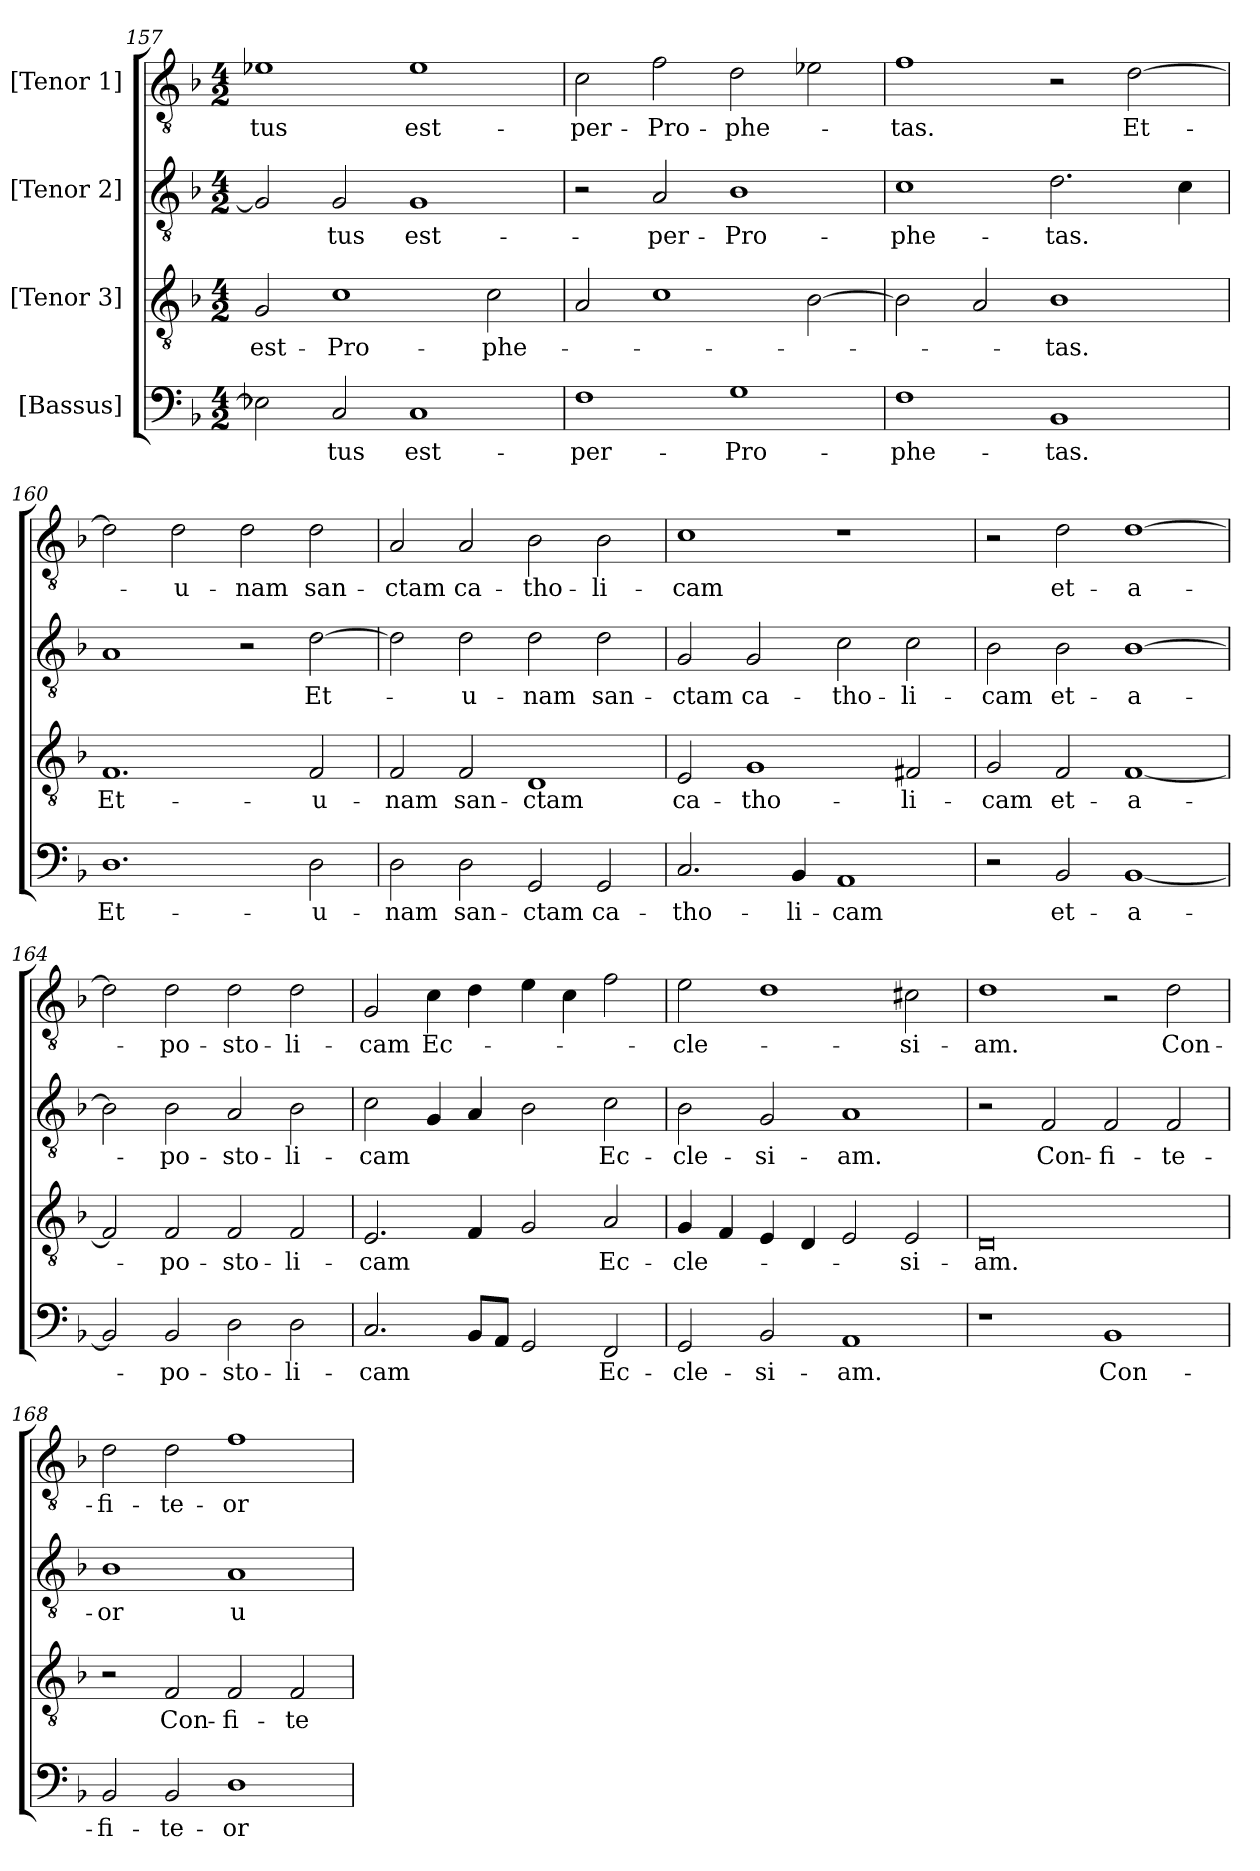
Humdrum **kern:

**kern	**text	**kern	**text	**kern	**text	**kern	**text
*part4	*part4	*part3	*part3	*part2	*part2	*part1	*part1
*staff4	*staff4	*staff3	*staff3	*staff2	*staff2	*staff1	*staff1
*I"[Bassus]	*	*I"[Tenor 3]	*	*I"[Tenor 2]	*	*I"[Tenor 1]	*
*clefF4	*	*clefGv2	*	*clefGv2	*	*clefGv2	*
*k[b-]	*	*k[b-]	*	*k[b-]	*	*k[b-]	*
*M4/2	*	*M4/2	*	*M4/2	*	*M4/2	*
=157	=157	=157	=157	=157	=157	=157	=157
2E-X\]	.	2G/	est-	2G/]	.	1e-X\	-tus
2C/	-tus	1c\	Pro-	2G/	-tus	.	.
1C/	est-	.	.	1G/	est-	1e-\	est-
.	.	2c\	-phe-	.	.	.	.
=158	=158	=158	=158	=158	=158	=158	=158
1F\	per-	2A/	.	2r	.	2c\	per-
.	.	1c\	.	2A/	per-	2f\	Pro-
1G\	Pro-	.	.	1B-\	Pro-	2d\	-phe-
.	.	[2B-\	.	.	.	2e-X\	.
=159	=159	=159	=159	=159	=159	=159	=159
1F\	-phe-	2B-\]	.	1c\	-phe-	1f\	-tas.
.	.	2A/	.	.	.	.	.
1BB-/	-tas.	1B-\	-tas.	2.d\	-tas.	2r	.
.	.	.	.	.	.	[2d\	Et-
.	.	.	.	4c\	.	.	.
=160	=160	=160	=160	=160	=160	=160	=160
1.D\	Et-	1.F/	Et-	1A/	.	2d\]	.
.	.	.	.	.	.	2d\	u-
.	.	.	.	2r	.	2d\	-nam
2D\	u-	2F/	u-	[2d\	Et-	2d\	san-
=161	=161	=161	=161	=161	=161	=161	=161
2D\	-nam	2F/	-nam	2d\]	.	2A/	-ctam
2D\	san-	2F/	san-	2d\	u-	2A/	ca-
2GG/	-ctam	1D/	-ctam	2d\	-nam	2B-\	-tho-
2GG/	ca-	.	.	2d\	san-	2B-\	-li-
=162	=162	=162	=162	=162	=162	=162	=162
2.C/	-tho-	2E/	ca-	2G/	-ctam	1c\	-cam
.	.	1G/	-tho-	2G/	ca-	.	.
4BB-/	-li-	.	.	.	.	.	.
1AA/	-cam	.	.	2c\	-tho-	1r	.
.	.	2F#X/	-li-	2c\	-li-	.	.
=163	=163	=163	=163	=163	=163	=163	=163
2r	.	2G/	-cam	2B-\	-cam	2r	.
2BB-/	et-	2F/	et-	2B-\	et-	2d\	et-
[1BB-/	a-	[1F/	a-	[1B-\	a-	[1d\	a-
=164	=164	=164	=164	=164	=164	=164	=164
2BB-/]	.	2F/]	.	2B-\]	.	2d\]	.
2BB-/	-po-	2F/	-po-	2B-\	-po-	2d\	-po-
2D\	-sto-	2F/	-sto-	2A/	-sto-	2d\	-sto-
2D\	-li-	2F/	-li-	2B-\	-li-	2d\	-li-
=165	=165	=165	=165	=165	=165	=165	=165
2.C/	-cam	2.E/	-cam	2c\	-cam	2G/	-cam
.	.	.	.	4G/	.	4c\	Ec-
8BB-/L	.	4F/	.	4A/	.	4d\	.
8AA/J	.	.	.	.	.	.	.
2GG/	.	2G/	.	2B-\	.	4e\	.
.	.	.	.	.	.	4c\	.
2FF/	Ec-	2A/	Ec-	2c\	Ec-	2f\	.
=166	=166	=166	=166	=166	=166	=166	=166
2GG/	-cle-	4G/	-cle-	2B-\	-cle-	2e\	-cle-
.	.	4F/	.	.	.	.	.
2BB-/	-si-	4E/	.	2G/	-si-	1d\	.
.	.	4D/	.	.	.	.	.
1AA/	-am.	2E/	.	1A/	-am.	.	.
.	.	2E/	-si-	.	.	2c#X\	-si-
=167	=167	=167	=167	=167	=167	=167	=167
1r	.	0D/	-am.	2r	.	1d\	-am.
.	.	.	.	2F/	Con-	.	.
1BB-/	Con-	.	.	2F/	-fi-	2r	.
.	.	.	.	2F/	-te-	2d\	Con-
=168	=168	=168	=168	=168	=168	=168	=168
2BB-/	-fi-	2r	.	1B-\	-or	2d\	-fi-
2BB-/	-te-	2F/	Con-	.	.	2d\	-te-
1D\	-or	2F/	-fi-	1A/	u-	1f\	-or
.	.	2F/	-te-	.	.	.	.
=	=	=	=	=	=	=	=
*-	*-	*-	*-	*-	*-	*-	*-
